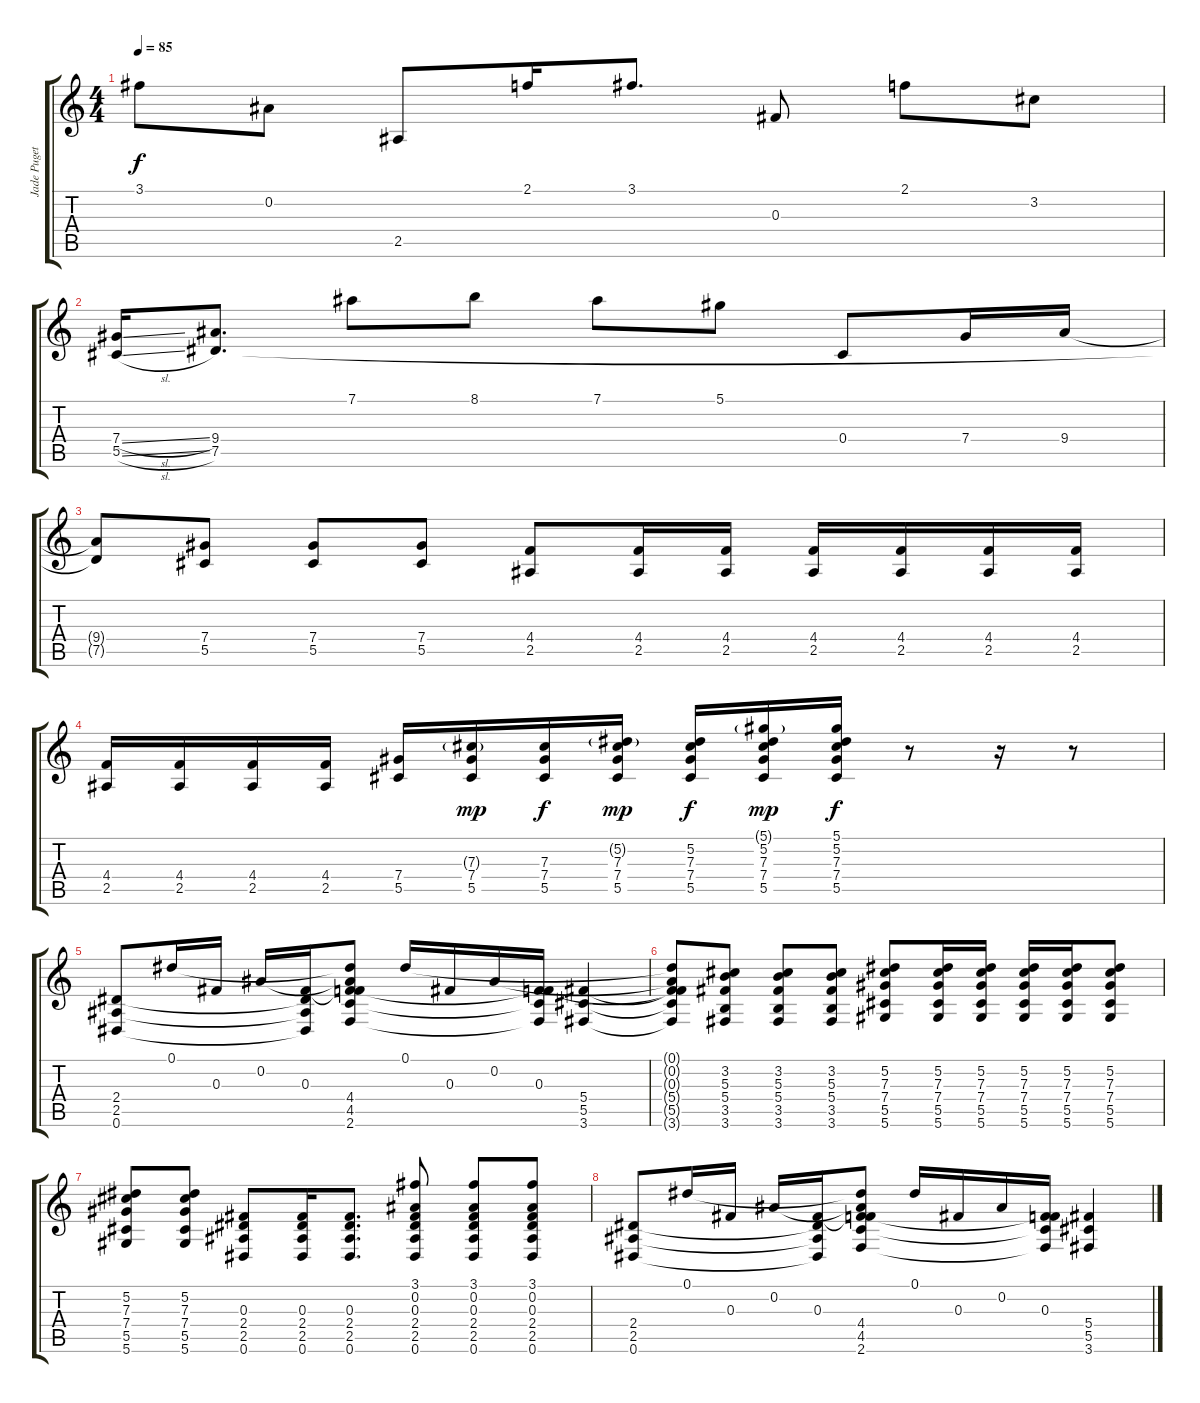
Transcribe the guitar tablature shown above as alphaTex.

\track ("Jade Puget" "Jade Puget") {instrument acousticguitarsteel}
\staff {score tabs}
\tuning (Eb4 Bb3 Gb3 Db3 Ab2 Eb2) {hide}
\ts (4 4)
\tempo 85
\clef g2
\ks c
3.1.8{dy f} 0.2.8 2.5.8 2.1.16 3.1.8{d} 0.3.8 2.1.8 3.2.8 |
(7.4{sl} 5.5{sl}).16 (9.4 7.5).8{d} 7.1.8 8.1.8 7.1.8 5.1.8 0.4.8 7.4.16 9.4.16 |
(9.4{t} 7.5{t}).8 (7.4 5.5).8 (7.4 5.5).8 (7.4 5.5).8 (4.4 2.5).8 (4.4 2.5).16 (4.4 2.5).16 (4.4 2.5).16 (4.4 2.5).16 (4.4 2.5).16 (4.4 2.5).16 |
(4.4 2.5).16 (4.4 2.5).16 (4.4 2.5).16 (4.4 2.5).16 (7.4 5.5).16 (7.3{g} 7.4 5.5).16{dy mp} (7.3 7.4 5.5).16{dy f} (5.2{g} 7.3 7.4 5.5).16{dy mp} (5.2 7.3 7.4 5.5).16{dy f} (5.1{g} 5.2 7.3 7.4 5.5).16{dy mp} (5.1 5.2 7.3 7.4 5.5).16{dy f} r.8 r.16 r.8 |
(2.4 2.5 0.6).8{instrument distortionguitar} 0.1.16 0.3.16 0.2.16 (0.3 2.4{t} 2.5{t} 0.6{t}).16 (0.1{t} 0.2{t} 0.3{t} 4.4 4.5 2.6).8 0.1.16 0.3.16 0.2.16 (0.3 4.4{t} 4.5{t} 2.6{t}).16 (5.4 5.5 3.6).4 |
(0.1{t} 0.2{t} 0.3{t} 5.4{t} 5.5{t} 3.6{t}).8 (3.2 5.3 5.4 3.5 3.6).8 (3.2 5.3 5.4 3.5 3.6).8 (3.2 5.3 5.4 3.5 3.6).8 (5.2 7.3 7.4 5.5 5.6).8 (5.2 7.3 7.4 5.5 5.6).16 (5.2 7.3 7.4 5.5 5.6).16 (5.2 7.3 7.4 5.5 5.6).16 (5.2 7.3 7.4 5.5 5.6).16 (5.2 7.3 7.4 5.5 5.6).8 |
(5.2 7.3 7.4 5.5 5.6).8 (5.2 7.3 7.4 5.5 5.6).8 (0.3 2.4 2.5 0.6).8 (0.3 2.4 2.5 0.6).16 (0.3 2.4 2.5 0.6).8{d} (3.1 0.2 0.3 2.4 2.5 0.6).8 (3.1 0.2 0.3 2.4 2.5 0.6).8 (3.1 0.2 0.3 2.4 2.5 0.6).8 |
(2.4 2.5 0.6).8 0.1.16 0.3.16 0.2.16 (0.3 2.4{t} 2.5{t} 0.6{t}).16 (0.1{t} 0.2{t} 0.3{t} 4.4 4.5 2.6).8 0.1.16 0.3.16 0.2.16 (0.3 4.4{t} 4.5{t} 2.6{t}).16 (5.4 5.5 3.6).4
